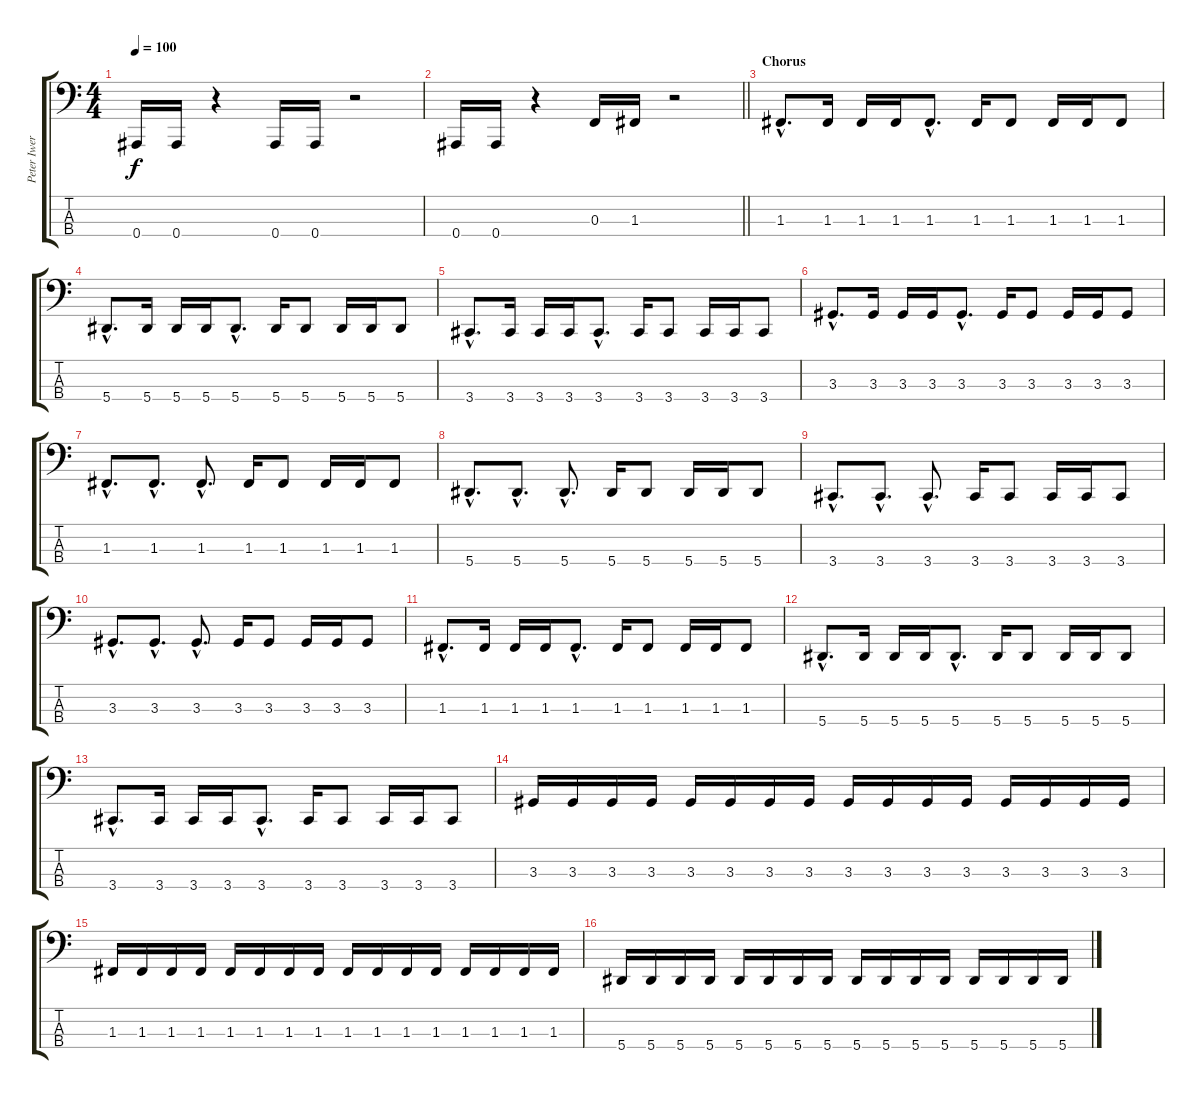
\track ("Peter Iwers" "Peter Iwer") {instrument electricbassfinger}
\staff {score tabs}
\tuning (Eb2 Bb1 F1 Bb0) {hide}
\ts (4 4)
\tempo 100
\clef f4
\ks c
0.4.16{dy f} 0.4.16 r.4 0.4.16 0.4.16 r.2 |
\barLineRight lightlight
0.4.16 0.4.16 r.4 0.3.16 1.3.16 r.2 |
\section ("" "Chorus")
1.3{hac}.8{d} 1.3.16 1.3.16 1.3.16 1.3{hac}.8{d} 1.3.16 1.3.8 1.3.16 1.3.16 1.3.8 |
5.4{hac}.8{d} 5.4.16 5.4.16 5.4.16 5.4{hac}.8{d} 5.4.16 5.4.8 5.4.16 5.4.16 5.4.8 |
3.4{hac}.8{d} 3.4.16 3.4.16 3.4.16 3.4{hac}.8{d} 3.4.16 3.4.8 3.4.16 3.4.16 3.4.8 |
3.3{hac}.8{d} 3.3.16 3.3.16 3.3.16 3.3{hac}.8{d} 3.3.16 3.3.8 3.3.16 3.3.16 3.3.8 |
1.3{hac}.8{d} 1.3{hac}.8{d} 1.3{hac}.8{d} 1.3.16 1.3.8 1.3.16 1.3.16 1.3.8 |
5.4{hac}.8{d} 5.4{hac}.8{d} 5.4{hac}.8{d} 5.4.16 5.4.8 5.4.16 5.4.16 5.4.8 |
3.4{hac}.8{d} 3.4{hac}.8{d} 3.4{hac}.8{d} 3.4.16 3.4.8 3.4.16 3.4.16 3.4.8 |
3.3{hac}.8{d} 3.3{hac}.8{d} 3.3{hac}.8{d} 3.3.16 3.3.8 3.3.16 3.3.16 3.3.8 |
1.3{hac}.8{d} 1.3.16 1.3.16 1.3.16 1.3{hac}.8{d} 1.3.16 1.3.8 1.3.16 1.3.16 1.3.8 |
5.4{hac}.8{d} 5.4.16 5.4.16 5.4.16 5.4{hac}.8{d} 5.4.16 5.4.8 5.4.16 5.4.16 5.4.8 |
3.4{hac}.8{d} 3.4.16 3.4.16 3.4.16 3.4{hac}.8{d} 3.4.16 3.4.8 3.4.16 3.4.16 3.4.8 |
3.3.16 3.3.16 3.3.16 3.3.16 3.3.16 3.3.16 3.3.16 3.3.16 3.3.16 3.3.16 3.3.16 3.3.16 3.3.16 3.3.16 3.3.16 3.3.16 |
1.3.16 1.3.16 1.3.16 1.3.16 1.3.16 1.3.16 1.3.16 1.3.16 1.3.16 1.3.16 1.3.16 1.3.16 1.3.16 1.3.16 1.3.16 1.3.16 |
5.4.16 5.4.16 5.4.16 5.4.16 5.4.16 5.4.16 5.4.16 5.4.16 5.4.16 5.4.16 5.4.16 5.4.16 5.4.16 5.4.16 5.4.16 5.4.16
